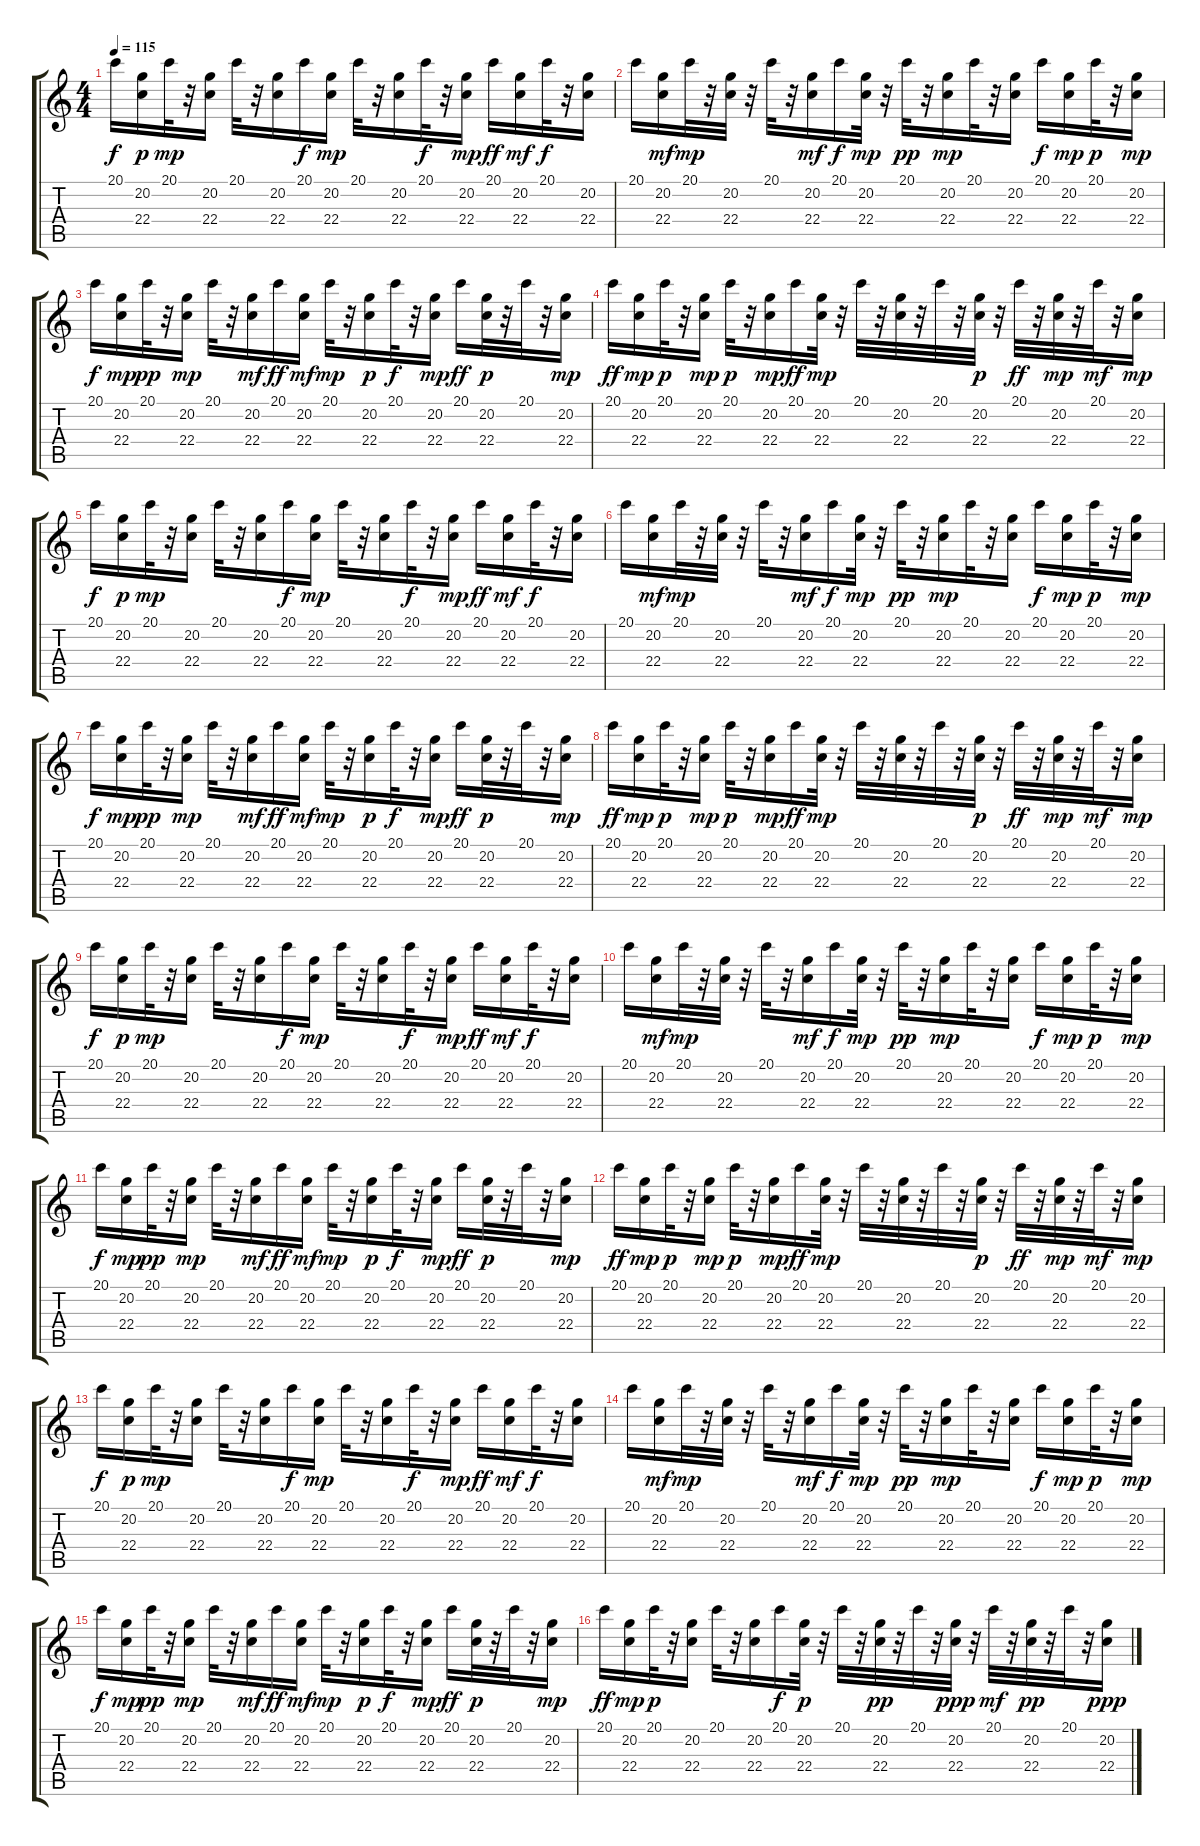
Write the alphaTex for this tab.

\track "" {instrument marimba}
\staff {score tabs}
\tuning (E4 B3 G3 D3 A2 E2) {hide}
\ts (4 4)
\tempo 115
\clef g2
\ks c
20.1.16{dy f} (20.2 22.4).16{dy p} 20.1.32{dy mp} r.32 (20.2 22.4).16 20.1.32 r.32 (20.2 22.4).16 20.1.16{dy f} (20.2 22.4).16{dy mp} 20.1.32 r.32 (20.2 22.4).16 20.1.32{dy f} r.32 (20.2 22.4).16{dy mp} 20.1.16{dy ff} (20.2 22.4).16{dy mf} 20.1.32{dy f} r.32 (20.2 22.4).16 |
20.1.16 (20.2 22.4).16{dy mf} 20.1.32{dy mp} r.32 (20.2 22.4).32 r.32 20.1.32 r.32 (20.2 22.4).16{dy mf} 20.1.16{dy f} (20.2 22.4).32{dy mp} r.32 20.1.32{dy pp} r.32 (20.2 22.4).16{dy mp} 20.1.32 r.32 (20.2 22.4).16 20.1.16{dy f} (20.2 22.4).16{dy mp} 20.1.32{dy p} r.32 (20.2 22.4).16{dy mp} |
20.1.16{dy f} (20.2 22.4).16{dy mp} 20.1.32{dy pp} r.32 (20.2 22.4).16{dy mp} 20.1.32 r.32 (20.2 22.4).16{dy mf} 20.1.16{dy ff} (20.2 22.4).16{dy mf} 20.1.32{dy mp} r.32 (20.2 22.4).16{dy p} 20.1.32{dy f} r.32 (20.2 22.4).16{dy mp} 20.1.16{dy ff} (20.2 22.4).32{dy p} r.32 20.1.32 r.32 (20.2 22.4).16{dy mp} |
20.1.16{dy ff} (20.2 22.4).16{dy mp} 20.1.32{dy p} r.32 (20.2 22.4).16{dy mp} 20.1.32{dy p} r.32 (20.2 22.4).16{dy mp} 20.1.16{dy ff} (20.2 22.4).32{dy mp} r.32 20.1.32 r.32 (20.2 22.4).32 r.32 20.1.32 r.32 (20.2 22.4).32{dy p} r.32 20.1.32{dy ff} r.32 (20.2 22.4).32{dy mp} r.32 20.1.32{dy mf} r.32 (20.2 22.4).16{dy mp} |
20.1.16{dy f} (20.2 22.4).16{dy p} 20.1.32{dy mp} r.32 (20.2 22.4).16 20.1.32 r.32 (20.2 22.4).16 20.1.16{dy f} (20.2 22.4).16{dy mp} 20.1.32 r.32 (20.2 22.4).16 20.1.32{dy f} r.32 (20.2 22.4).16{dy mp} 20.1.16{dy ff} (20.2 22.4).16{dy mf} 20.1.32{dy f} r.32 (20.2 22.4).16 |
20.1.16 (20.2 22.4).16{dy mf} 20.1.32{dy mp} r.32 (20.2 22.4).32 r.32 20.1.32 r.32 (20.2 22.4).16{dy mf} 20.1.16{dy f} (20.2 22.4).32{dy mp} r.32 20.1.32{dy pp} r.32 (20.2 22.4).16{dy mp} 20.1.32 r.32 (20.2 22.4).16 20.1.16{dy f} (20.2 22.4).16{dy mp} 20.1.32{dy p} r.32 (20.2 22.4).16{dy mp} |
20.1.16{dy f} (20.2 22.4).16{dy mp} 20.1.32{dy pp} r.32 (20.2 22.4).16{dy mp} 20.1.32 r.32 (20.2 22.4).16{dy mf} 20.1.16{dy ff} (20.2 22.4).16{dy mf} 20.1.32{dy mp} r.32 (20.2 22.4).16{dy p} 20.1.32{dy f} r.32 (20.2 22.4).16{dy mp} 20.1.16{dy ff} (20.2 22.4).32{dy p} r.32 20.1.32 r.32 (20.2 22.4).16{dy mp} |
20.1.16{dy ff} (20.2 22.4).16{dy mp} 20.1.32{dy p} r.32 (20.2 22.4).16{dy mp} 20.1.32{dy p} r.32 (20.2 22.4).16{dy mp} 20.1.16{dy ff} (20.2 22.4).32{dy mp} r.32 20.1.32 r.32 (20.2 22.4).32 r.32 20.1.32 r.32 (20.2 22.4).32{dy p} r.32 20.1.32{dy ff} r.32 (20.2 22.4).32{dy mp} r.32 20.1.32{dy mf} r.32 (20.2 22.4).16{dy mp} |
20.1.16{dy f} (20.2 22.4).16{dy p} 20.1.32{dy mp} r.32 (20.2 22.4).16 20.1.32 r.32 (20.2 22.4).16 20.1.16{dy f} (20.2 22.4).16{dy mp} 20.1.32 r.32 (20.2 22.4).16 20.1.32{dy f} r.32 (20.2 22.4).16{dy mp} 20.1.16{dy ff} (20.2 22.4).16{dy mf} 20.1.32{dy f} r.32 (20.2 22.4).16 |
20.1.16 (20.2 22.4).16{dy mf} 20.1.32{dy mp} r.32 (20.2 22.4).32 r.32 20.1.32 r.32 (20.2 22.4).16{dy mf} 20.1.16{dy f} (20.2 22.4).32{dy mp} r.32 20.1.32{dy pp} r.32 (20.2 22.4).16{dy mp} 20.1.32 r.32 (20.2 22.4).16 20.1.16{dy f} (20.2 22.4).16{dy mp} 20.1.32{dy p} r.32 (20.2 22.4).16{dy mp} |
20.1.16{dy f} (20.2 22.4).16{dy mp} 20.1.32{dy pp} r.32 (20.2 22.4).16{dy mp} 20.1.32 r.32 (20.2 22.4).16{dy mf} 20.1.16{dy ff} (20.2 22.4).16{dy mf} 20.1.32{dy mp} r.32 (20.2 22.4).16{dy p} 20.1.32{dy f} r.32 (20.2 22.4).16{dy mp} 20.1.16{dy ff} (20.2 22.4).32{dy p} r.32 20.1.32 r.32 (20.2 22.4).16{dy mp} |
20.1.16{dy ff} (20.2 22.4).16{dy mp} 20.1.32{dy p} r.32 (20.2 22.4).16{dy mp} 20.1.32{dy p} r.32 (20.2 22.4).16{dy mp} 20.1.16{dy ff} (20.2 22.4).32{dy mp} r.32 20.1.32 r.32 (20.2 22.4).32 r.32 20.1.32 r.32 (20.2 22.4).32{dy p} r.32 20.1.32{dy ff} r.32 (20.2 22.4).32{dy mp} r.32 20.1.32{dy mf} r.32 (20.2 22.4).16{dy mp} |
20.1.16{dy f} (20.2 22.4).16{dy p} 20.1.32{dy mp} r.32 (20.2 22.4).16 20.1.32 r.32 (20.2 22.4).16 20.1.16{dy f} (20.2 22.4).16{dy mp} 20.1.32 r.32 (20.2 22.4).16 20.1.32{dy f} r.32 (20.2 22.4).16{dy mp} 20.1.16{dy ff} (20.2 22.4).16{dy mf} 20.1.32{dy f} r.32 (20.2 22.4).16 |
20.1.16 (20.2 22.4).16{dy mf} 20.1.32{dy mp} r.32 (20.2 22.4).32 r.32 20.1.32 r.32 (20.2 22.4).16{dy mf} 20.1.16{dy f} (20.2 22.4).32{dy mp} r.32 20.1.32{dy pp} r.32 (20.2 22.4).16{dy mp} 20.1.32 r.32 (20.2 22.4).16 20.1.16{dy f} (20.2 22.4).16{dy mp} 20.1.32{dy p} r.32 (20.2 22.4).16{dy mp} |
20.1.16{dy f} (20.2 22.4).16{dy mp} 20.1.32{dy pp} r.32 (20.2 22.4).16{dy mp} 20.1.32 r.32 (20.2 22.4).16{dy mf} 20.1.16{dy ff} (20.2 22.4).16{dy mf} 20.1.32{dy mp} r.32 (20.2 22.4).16{dy p} 20.1.32{dy f} r.32 (20.2 22.4).16{dy mp} 20.1.16{dy ff} (20.2 22.4).32{dy p} r.32 20.1.32 r.32 (20.2 22.4).16{dy mp} |
20.1.16{dy ff} (20.2 22.4).16{dy mp} 20.1.32{dy p} r.32 (20.2 22.4).16 20.1.32 r.32 (20.2 22.4).16 20.1.16{dy f} (20.2 22.4).32{dy p} r.32 20.1.32 r.32 (20.2 22.4).32{dy pp} r.32 20.1.32 r.32 (20.2 22.4).32{dy ppp} r.32 20.1.32{dy mf} r.32 (20.2 22.4).32{dy pp} r.32 20.1.32 r.32 (20.2 22.4).16{dy ppp}
